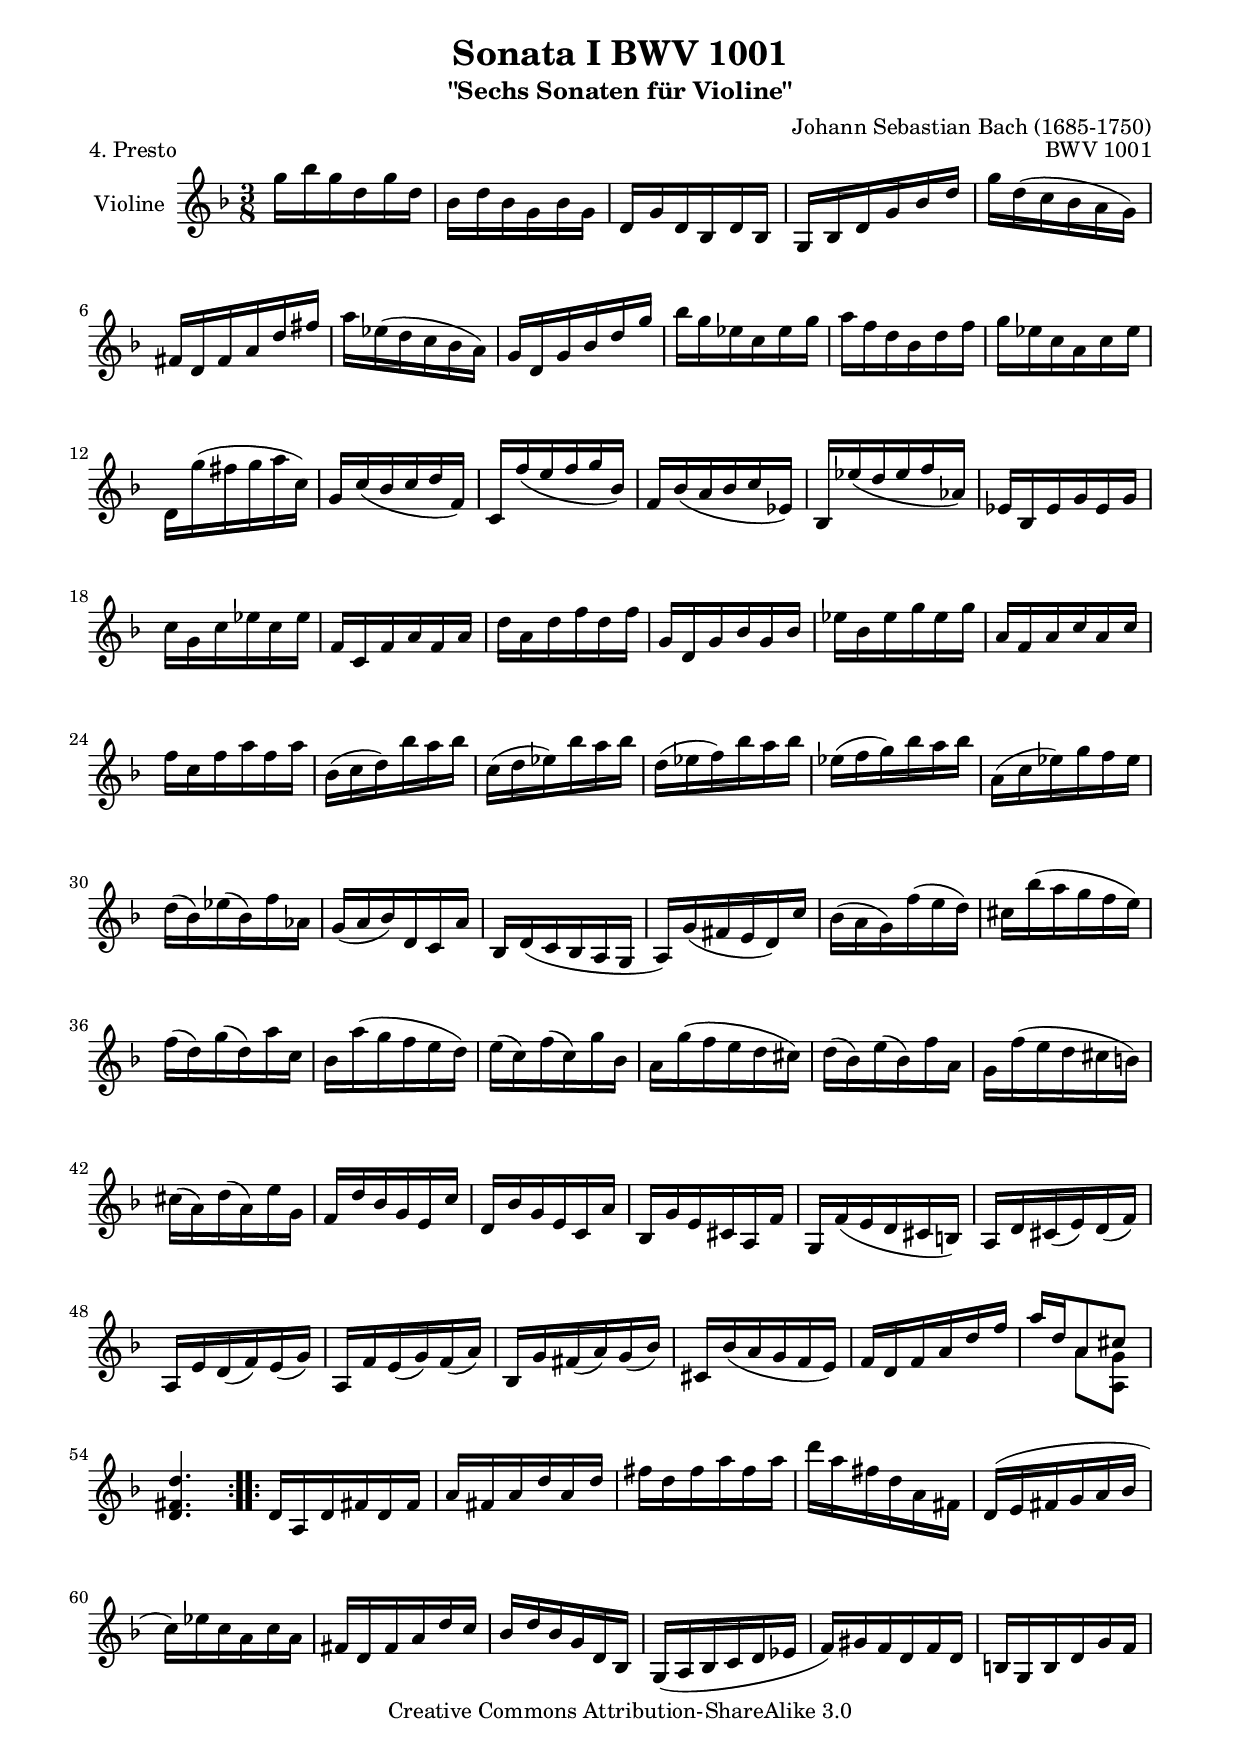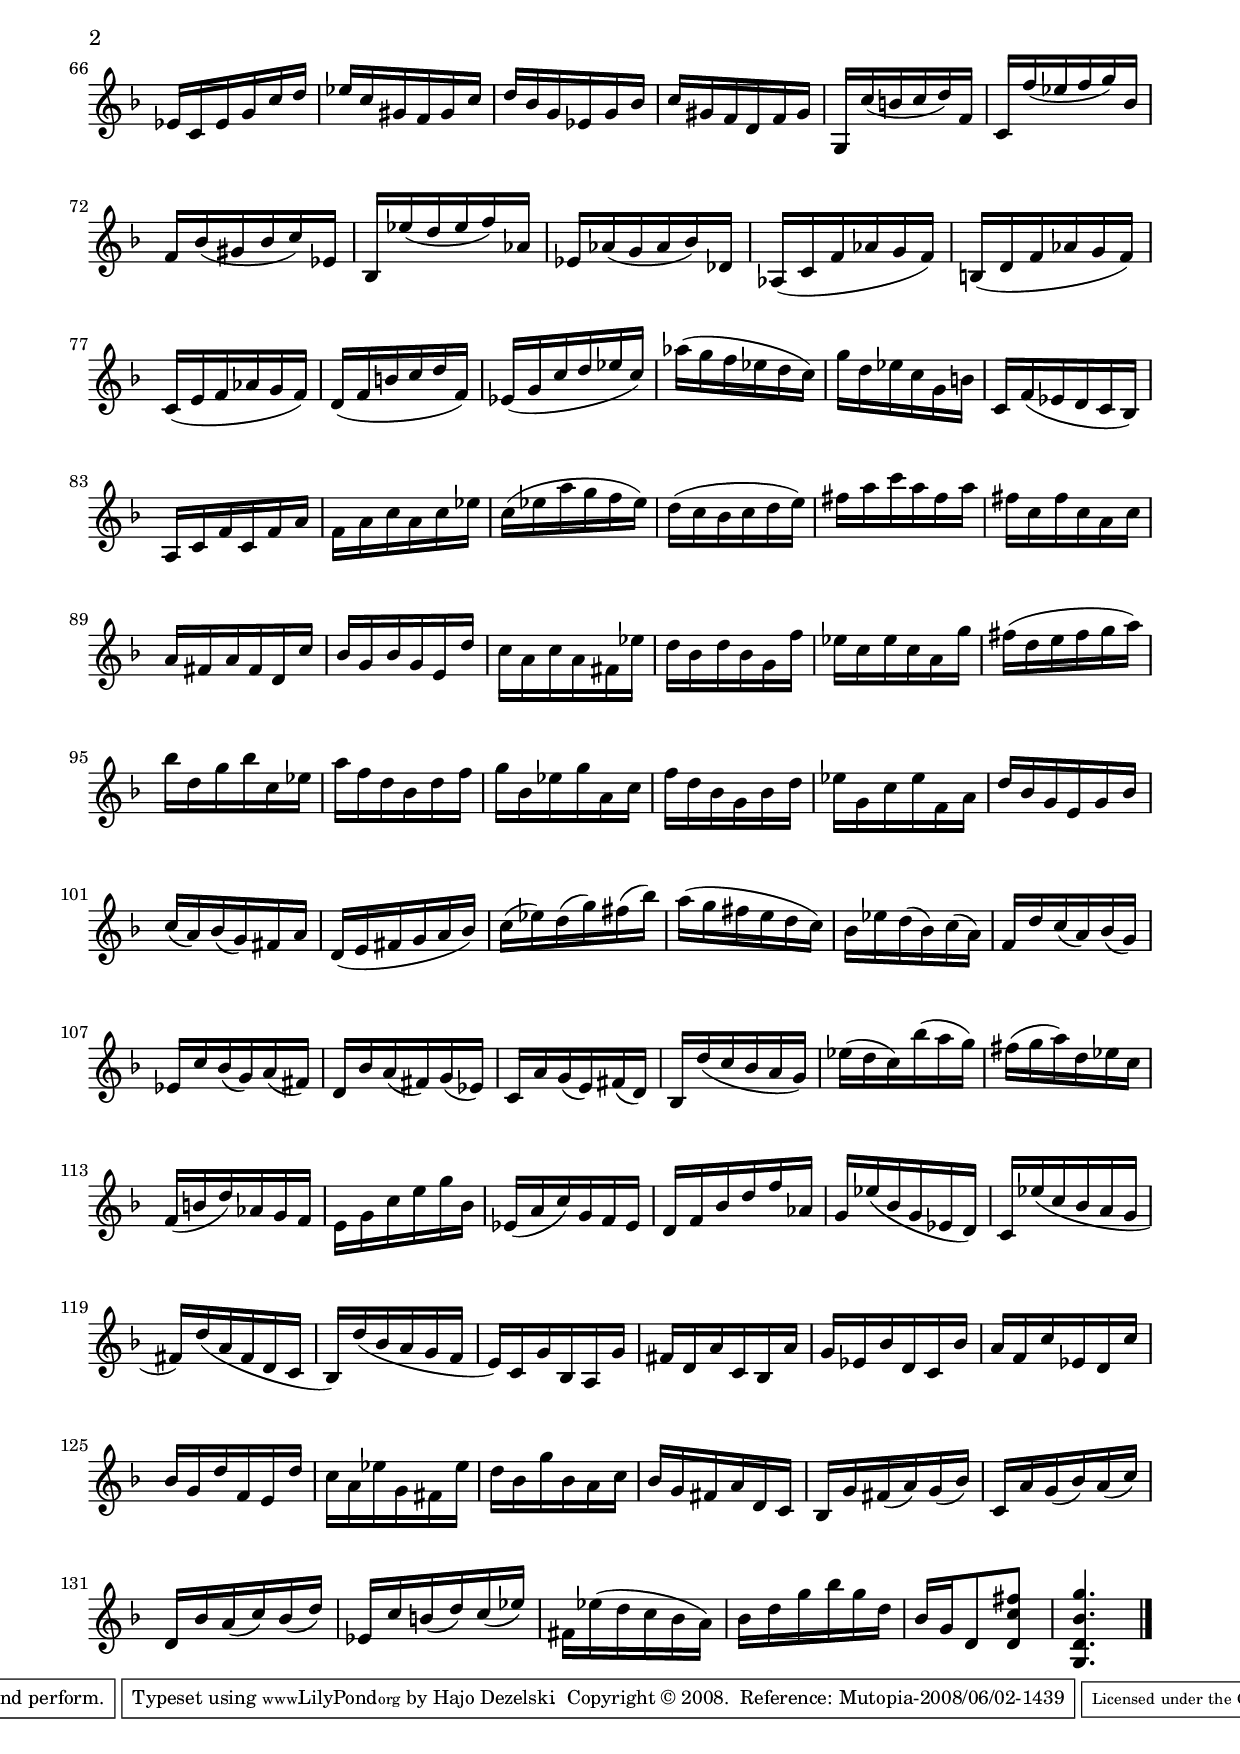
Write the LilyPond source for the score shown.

\version "2.11.45"

\paper {
    page-top-space = #0.0
    %indent = 0.0
    line-width = 18.0\cm
    ragged-bottom = ##f
    ragged-last-bottom = ##f
}

% #(set-default-paper-size "a4")

#(set-global-staff-size 19)

\header {
       	title = "Sonata I BWV 1001"
        subtitle = "\"Sechs Sonaten für Violine\""
        piece = "4. Presto"
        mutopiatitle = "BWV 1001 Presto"
        composer = "Johann Sebastian Bach (1685-1750)"
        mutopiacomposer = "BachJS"
        opus = "BWV 1001"
        date = "1720"
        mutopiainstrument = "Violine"
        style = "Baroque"
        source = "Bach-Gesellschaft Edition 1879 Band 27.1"
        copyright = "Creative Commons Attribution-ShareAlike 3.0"
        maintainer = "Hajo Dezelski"
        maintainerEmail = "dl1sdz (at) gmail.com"
	
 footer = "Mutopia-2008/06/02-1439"
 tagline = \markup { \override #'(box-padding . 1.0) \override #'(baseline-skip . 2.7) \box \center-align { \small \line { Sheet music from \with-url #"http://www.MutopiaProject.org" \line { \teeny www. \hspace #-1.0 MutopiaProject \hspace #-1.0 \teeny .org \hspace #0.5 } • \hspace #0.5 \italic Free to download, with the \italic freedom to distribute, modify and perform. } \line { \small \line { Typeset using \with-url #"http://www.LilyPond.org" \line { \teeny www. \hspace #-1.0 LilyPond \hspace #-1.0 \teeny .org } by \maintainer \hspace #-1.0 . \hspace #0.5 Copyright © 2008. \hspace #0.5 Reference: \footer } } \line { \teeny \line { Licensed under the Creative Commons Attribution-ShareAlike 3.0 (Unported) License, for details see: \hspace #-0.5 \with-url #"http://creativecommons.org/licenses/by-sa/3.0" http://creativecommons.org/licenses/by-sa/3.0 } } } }
}

melody = \relative g'' {
	 	\repeat volta 2 { %begin repeated section
			g16 [ bes g  d g  d ] | % 1
			bes16 [ d bes  g bes  g ] | % 2
			d16 [ g d  bes d  bes ] | % 3
			g16 [ bes d  g bes  d ] | % 4
			g16 [ d (c  bes a  g )] | % 5
			fis16 [ d fis  a d  fis ] | % 6
			a16 [ es (d  c bes  a) ] | % 7
			g16 [ d g  bes d  g ] | % 8
			bes16 [ g es  c es  g ] | % 9
			a16 [ f d  bes d  f ] | % 10
			g16 [ es c  a c  es ] | % 11
			d,16 [ g' (fis  g a  c,) ] | % 12
			g16 [ c (bes  c d  f, )] | % 13
			c16 [ f' (e  f g  bes, )] | % 14
			f16 [ bes (a  bes c  es, )] | % 15
			bes16 [ es' (d  es f  aes,) ] | % 16
			es16 [ bes es  g es  g ] | % 17
			c16 [ g c  es c  es ] | % 18
			f,16 [ c f  a f  a ] | % 19
			d16 [ a d  f d  f ] | % 20
			g,16 [ d g  bes g  bes ] | % 21
			es16 [ bes es  g es  g ] | % 22
			a,16 [ f a  c a  c ] | % 23
			f16 [ c f  a f  a ] | % 24
			bes,16 [ (c d)  bes' a  bes ] | % 25
			c,16 [ (d es)  bes' a  bes ] | % 26
			d,16 [ (es f)  bes a  bes ] | % 27
			es,16 [ (f g)  bes a  bes ] | % 28
			a,16 [ (c es)  g f  es ] | % 29 
			d16 [ (bes) es  (bes) f'  aes, ] | % 30
			g16 [ (a bes)  d, c  a' ] | % 31
			bes,16 [ d (c  bes a  g ] | % 32
			a16) [ g' (fis  e d)  c' ] | % 33
			bes16 [ ( a g )  f' (e  d )] | % 34
			cis16 [ bes' (a  g f  e )] | % 35
			f16 [ (d) g  (d) a'  c, ] | % 36
			bes16 [ a' (g  f e  d) ] | % 37
			e16 [ (c) f  (c) g'  bes, ] | % 38
			a16 [ g' (f  e d  cis) ] | % 39
			d16 [ (bes) e  (bes) f'  a, ] | % 40
			g16 [ f' (e  d cis  b )] | % 41
			cis16 [ (a) d  (a) e'  g, ] | % 42
			f16 [ d' bes  g e  c' ] | % 43
			d,16 [ bes' g  e c  a' ] | % 44
			bes,16 [ g' e  cis a  f' ] | % 45
			g,16 [ f' (e  d cis  b) ] | % 46
			a16 [ d cis  (e) d  (f) ] | % 47
			a,16 [ e' d  (f) e  (g) ] | % 48
			a,16 [ f' e  (g) f  (a) ] | % 49
			bes,16 [ g' fis  (a) g  (bes) ] | % 50
			cis,16 [ bes' (a  g f  e) ] | % 51
			f16 [ d f  a d  f ] | % 52
			<< { a16 [ d, a8 cis ] } \\ 
			{ s8 a8 [ <a, g'>8 ] } >> | % 53
			<d fis d'>4.  | % 54
		} %end of repeated section
     
		\repeat volta 2 { %begin repeated section
			d16 [ a d  fis d  fis ] | % 55
			a16 [ fis a  d a  d ] | % 56
			fis16 [ d fis  a fis  a ] | % 57
			d16 [ a fis  d a  fis ] | % 58
			d16 [ (e fis  g a  bes ] | % 59
			c16 ) [ es c  a c  a ] | % 60
			fis16 [ d fis  a d  c ] | % 61
			bes16 [ d bes  g d  bes ] | % 62
			g16 [ (a bes  c d  es ] | % 63
			f16) [ gis f  d f  d ] | % 64
			b16 [ g b  d g  f ] | % 65
			es16 [ c es  g c  d ] | % 66
			es16 [ c gis  f gis  c ] | % 67
			d16 [ bes g  es g  bes ] | % 68
			c16 [ gis f  d f  gis ] | % 69
			g,16 [ c' (b  c d)  f, ] | % 70
			c16 [ f' (es  f g)  bes, ] | % 71
			f16 [ bes (gis  bes c)  es, ] | % 72
			bes16 [ es' (d  es f)  aes, ] | % 73
			es16 [ aes (g  aes bes)  des, ] | % 74
			aes16 [( c f  aes g  f )] | % 75
			b,16 [( d f  aes g  f )] | % 76
			c16 [( e f  aes g  f )] | % 77
			d16 [( f b  c d  f, )] | % 78
			es16 [( g c  d es  c )] | % 79
			aes'16 [( g f  es d  c )] | % 80
			g'16 [ d es  c g  b ] | % 81
			c,16 [ f (es  d c  bes )] | % 82
			a16 [ c f  c f  a ] | % 83
			f16 [ a c  a c  es ] | % 84
			c16 [( es a  g f  es )] | % 85
			d16 [( c bes  c d  e )] | % 86
			fis16 [ a c  a fis  a ] | % 87
			fis16 [ c fis  c a  c ] | % 88
			a16 [ fis a  fis d  c' ] | % 89
			bes16 [ g bes  g e  d' ] | % 90
			c16 [ a c  a fis  es' ] | % 91
			d16 [ bes d  bes g  f' ] | % 92
			es16 [ c es  c a  g' ] | % 93
			fis16 [ (d e  fis g  a )] | % 94
			bes16 [ d, g  bes c,  es ] | % 95
			a16 [ f d  bes d  f ] | % 96
			g16 [ bes, es  g a,  c ] | % 97
			f16 [ d bes  g bes  d ] | % 98
			es16 [ g, c  es f,  a ] | % 99
			d16 [ bes g  e g  bes ] | % 100
			c16 [ (a) bes  (g) fis  a ] | % 101
			d,16 [ (e fis  g a  bes )] | % 102
			c16 [ (es) d  (g) fis  (bes) ] | % 103
			a16 [ (g fis  e d  c )] | % 104
			bes16 [ es d  (bes) c  (a) ] | % 105
			f16 [ d' c  (a) bes  (g) ] | % 106
			es16 [ c' bes  (g) a  (fis) ] | % 107
			d16 [ bes' a  (fis) g  (es) ] | % 108
			c16 [ a' g  (e) fis  (d) ] | % 109
			bes16 [ d' (c  bes a  g) ] | % 110
			es'16 [ (d c)  bes' (a  g) ] | % 111
			fis16 [ (g a)  d, es  c ] | % 112
			f,16 [( b d)  aes g  f ] | % 113
			e16 [ g c  e g  bes, ] | % 114
			es,16 [ (a c)  g f  es ] | % 115
			d16 [ f bes  d f  aes, ] | % 116
			g16 [ es' (bes  g es  d) ] | % 117
			c16 [ es' (c  bes a  g ] | % 118
			fis16) [ d' (a  fis d  c ] | % 119
			bes16) [ d' (bes  a g  f ] | % 120
			e16) [ c g'  bes, a  g' ] | % 121
			fis16 [ d a'  c, bes  a' ] | % 122
			g16 [ es bes'  d, c  bes' ] | % 123
			a16 [ f c'  es, d  c' ] | % 124
			bes16 [ g d'  f, e  d' ] | % 125
			c16 [ a es'  g, fis  es' ] | % 126
			d16 [ bes g'  bes, a  c ] | % 127
			bes16 [ g fis  a d,  c ] | % 128
			bes16 [ g' fis  (a) g  (bes) ] | % 129
			c,16 [ a' g  (bes) a  (c) ] | % 130
			d,16 [ bes' a  (c) bes  (d) ] | % 131
			es,16 [ c' b  (d) c  (es) ] | % 132
			fis,16 [ es' (d  c bes  a) ] | % 133
			bes16 [ d g  bes g  d ] | % 134
			bes16 [ g d8 <d c' fis>8 ] | % 135
			<g, d' bes' g' >4. \bar "|." % 0
		} %end of repeated section
}


% The score definition

\score {
	\context Staff << 
        \set Staff.instrumentName = "Violine"
        { \clef treble \key d \minor \time 3/8 \melody  }
    >>
	\layout { }
 	 \midi { }
}
